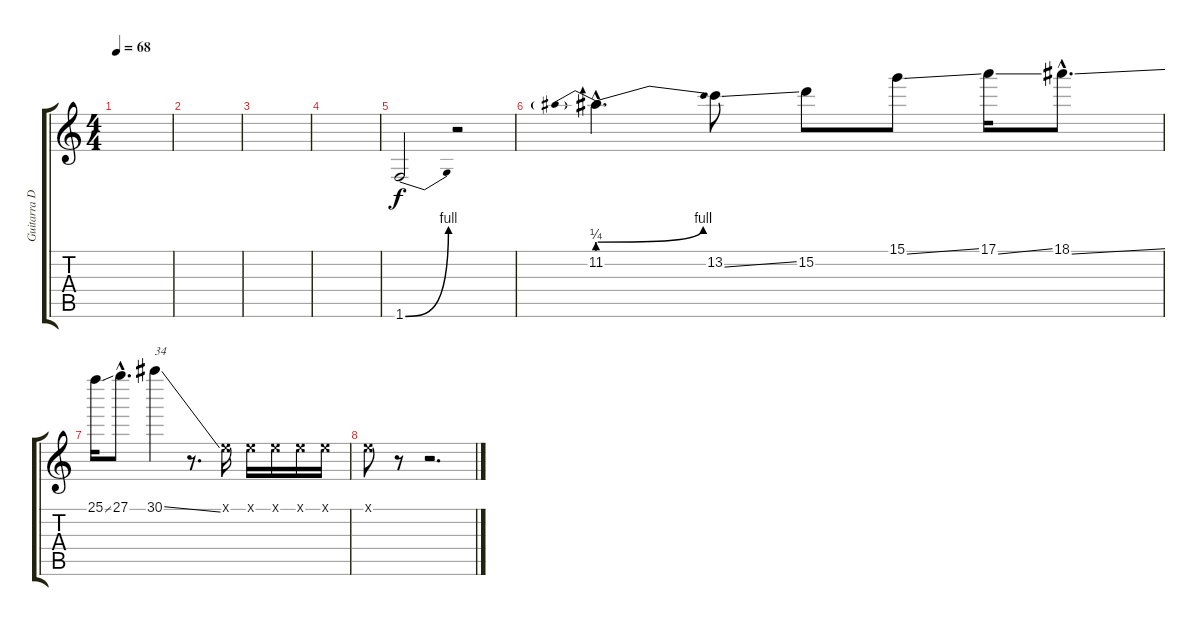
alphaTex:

\track ("Guitarra Dist." "Guitarra D") {instrument distortionguitar}
\staff {score tabs}
\tuning (E4 B3 G3 D3 A2 E2) {hide}
\ts (4 4)
\tempo 68
\clef g2
\ks c
|
|
|
|
1.6{be (bend 0 0 60 4)}.2 r.2 |
11.2{be (prebendbend 0 1 60 4) hac}.4{d} 13.2{ss}.8 15.2.8 15.1{ss}.8 17.1{ss}.16 18.1{ss hac}.8{d} |
25.1{ss}.16 27.1{hac}.8{d} 30.1{ss}.4{txt "34"} r.8{d} 0.1{x}.16 0.1{x}.16 0.1{x}.16 0.1{x}.16 0.1{x}.16 |
0.1{x}.8 r.8 r.2{d}
